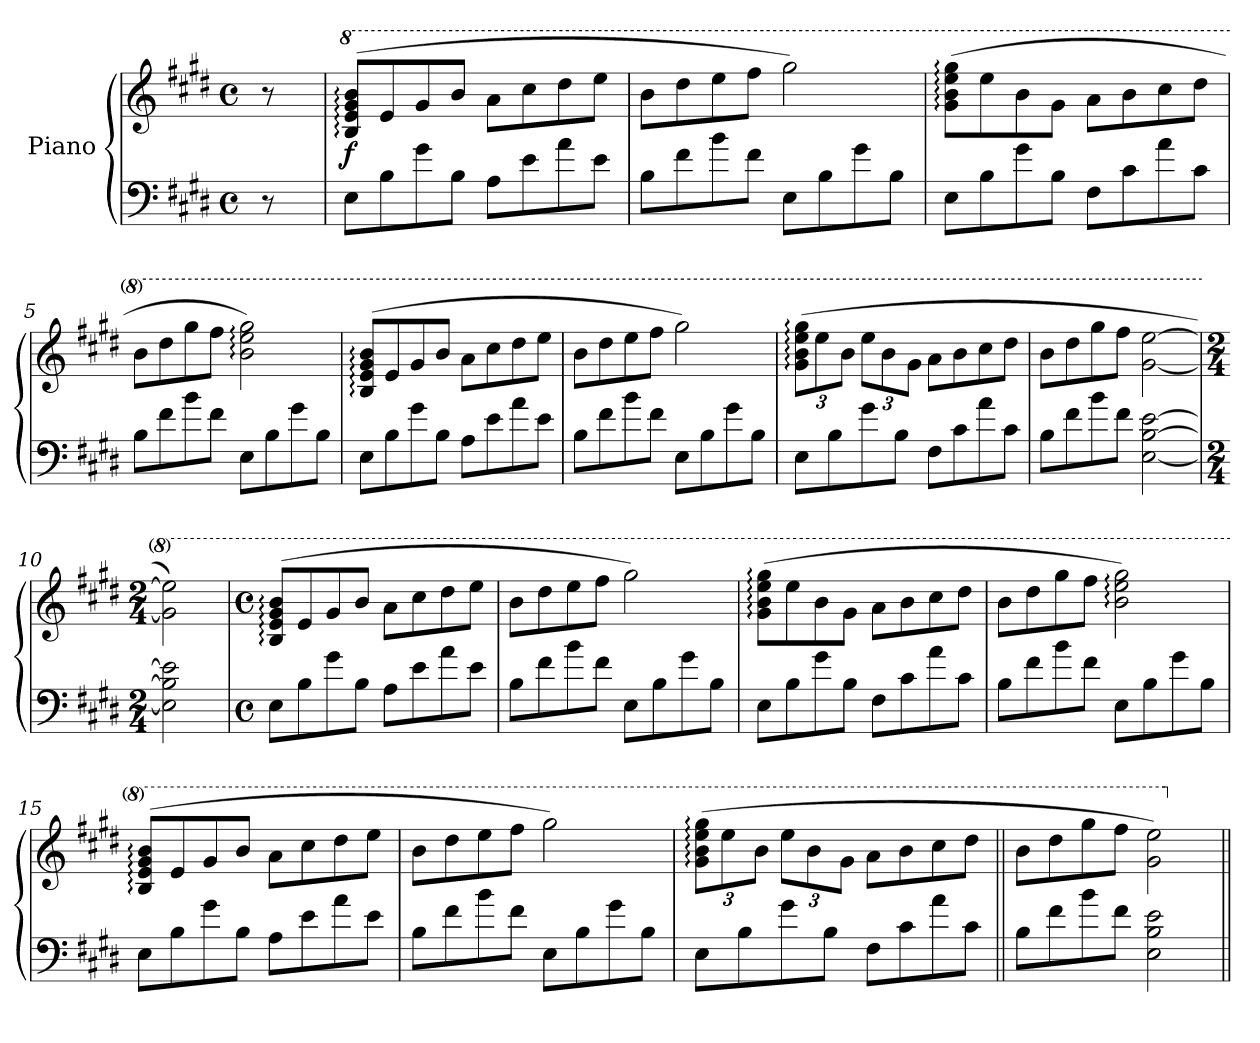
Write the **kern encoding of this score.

**kern	**kern	**dynam	**harte
*part1	*part1	*part1	*part1
*staff2	*staff1	*staff1/2	*
*I"Piano	*	*	*
*clefF4	*clefG2	*	*
*k[f#c#g#d#]	*k[f#c#g#d#]	*	*
*c#:	*c#:	*	*
*M4/4	*M4/4	*	*
*met(c)	*met(c)	*	*
=1	=1	=1	=1
8r	8r	.	.
=2	=2	=2	=2
*	*8va	*	*
*	*MM132	*	*
!	!	!LO:DY:b	!
8E\L	(>8b/: 8ee/: 8gg#/: 8bb/:L	f	E:maj E:maj
8B\	8ee/	.	.
8g#\	8gg#/	.	.
8B\J	8bb/J	.	.
8A\L	8aa\L	.	A:maj A:maj
8e\	8ccc#\	.	.
8a\	8ddd#\	.	.
8e\J	8eee\J	.	.
=3	=3	=3	=3
8B\L	8bb\L	.	B:maj B:maj
8f#\	8ddd#\	.	.
8b\	8eee\	.	.
8f#\J	8fff#\J	.	.
8E\L	2ggg#\)	.	E:maj E:maj
8B\	.	.	.
8g#\	.	.	.
8B\J	.	.	.
=4	=4	=4	=4
8E\L	(>8gg#\: 8bb\: 8eee\: 8ggg#\:L	.	E:maj E:maj
8B\	8eee\	.	.
8g#\	8bb\	.	.
8B\J	8gg#\J	.	.
!	!	!	!LO:H:n=1:kt=m
!	!	!	!LO:H:n=2:kt=m
8F#\L	8aa\L	.	F#:min F#:min
8c#\	8bb\	.	.
8a\	8ccc#\	.	.
8c#\J	8ddd#\J	.	.
=5	=5	=5	=5
8B\L	8bb\L	.	B:maj B:maj
8f#\	8ddd#\	.	.
8b\	8ggg#\	.	.
8f#\J	8fff#\J	.	.
8E\L	2bb\: 2eee\: 2ggg#\:)	.	E:maj E:maj
8B\	.	.	.
8g#\	.	.	.
8B\J	.	.	.
!!LO:LB:g=z
=6	=6	=6	=6
8E\L	(>8b/: 8ee/: 8gg#/: 8bb/:L	.	E:maj E:maj
8B\	8ee/	.	.
8g#\	8gg#/	.	.
8B\J	8bb/J	.	.
8A\L	8aa\L	.	A:maj A:maj
8e\	8ccc#\	.	.
8a\	8ddd#\	.	.
8e\J	8eee\J	.	.
=7	=7	=7	=7
8B\L	8bb\L	.	B:maj B:maj
8f#\	8ddd#\	.	.
8b\	8eee\	.	.
8f#\J	8fff#\J	.	.
8E\L	2ggg#\)	.	E:maj E:maj
8B\	.	.	.
8g#\	.	.	.
8B\J	.	.	.
=8	=8	=8	=8
*	*Xbrackettup	*	*
8E\L	(>12gg#\: 12bb\: 12eee\: 12ggg#\:L	.	E:maj E:maj
.	12eee\	.	.
8B\	.	.	.
.	12bb\J	.	.
8g#\	12eee\L	.	.
.	12bb\	.	.
8B\J	.	.	.
.	12gg#\J	.	.
!	!	!	!LO:H:n=1:kt=m
!	!	!	!LO:H:n=2:kt=m
8F#\L	8aa\L	.	F#:min F#:min
8c#\	8bb\	.	.
8a\	8ccc#\	.	.
8c#\J	8ddd#\J	.	.
=9	=9	=9	=9
8B\L	8bb\L	.	B:maj B:maj
8f#\	8ddd#\	.	.
8b\	8ggg#\	.	.
8f#\J	8fff#\J	.	.
[2E\ [2B\ [2e\	[2gg#\ [2eee\	.	E:maj E:maj
=10	=10	=10	=10
*M2/4	*M2/4	*	*
2E\] 2B\] 2e\]	2gg#\] 2eee\])	.	.
!!LO:LB:g=z
=11	=11	=11	=11
*M4/4	*M4/4	*	*
*met(c)	*met(c)	*	*
8E\L	(>8b/: 8ee/: 8gg#/: 8bb/:L	.	E:maj E:maj
8B\	8ee/	.	.
8g#\	8gg#/	.	.
8B\J	8bb/J	.	.
8A\L	8aa\L	.	A:maj A:maj
8e\	8ccc#\	.	.
8a\	8ddd#\	.	.
8e\J	8eee\J	.	.
=12	=12	=12	=12
8B\L	8bb\L	.	B:maj B:maj
8f#\	8ddd#\	.	.
8b\	8eee\	.	.
8f#\J	8fff#\J	.	.
8E\L	2ggg#\)	.	E:maj E:maj
8B\	.	.	.
8g#\	.	.	.
8B\J	.	.	.
=13	=13	=13	=13
8E\L	(>8gg#\: 8bb\: 8eee\: 8ggg#\:L	.	E:maj E:maj
8B\	8eee\	.	.
8g#\	8bb\	.	.
8B\J	8gg#\J	.	.
!	!	!	!LO:H:n=1:kt=m
!	!	!	!LO:H:n=2:kt=m
8F#\L	8aa\L	.	F#:min F#:min
8c#\	8bb\	.	.
8a\	8ccc#\	.	.
8c#\J	8ddd#\J	.	.
=14	=14	=14	=14
8B\L	8bb\L	.	B:maj B:maj
8f#\	8ddd#\	.	.
8b\	8ggg#\	.	.
8f#\J	8fff#\J	.	.
8E\L	2bb\: 2eee\: 2ggg#\:)	.	E:maj E:maj
8B\	.	.	.
8g#\	.	.	.
8B\J	.	.	.
!!LO:LB:g=z
=15	=15	=15	=15
8E\L	(>8b/: 8ee/: 8gg#/: 8bb/:L	.	E:maj E:maj
8B\	8ee/	.	.
8g#\	8gg#/	.	.
8B\J	8bb/J	.	.
8A\L	8aa\L	.	A:maj A:maj
8e\	8ccc#\	.	.
8a\	8ddd#\	.	.
8e\J	8eee\J	.	.
=16	=16	=16	=16
8B\L	8bb\L	.	B:maj B:maj
8f#\	8ddd#\	.	.
8b\	8eee\	.	.
8f#\J	8fff#\J	.	.
8E\L	2ggg#\)	.	E:maj E:maj
8B\	.	.	.
8g#\	.	.	.
8B\J	.	.	.
=17	=17	=17	=17
8E\L	(>12gg#\: 12bb\: 12eee\: 12ggg#\:L	.	E:maj E:maj
.	12eee\	.	.
8B\	.	.	.
.	12bb\J	.	.
8g#\	12eee\L	.	.
.	12bb\	.	.
8B\J	.	.	.
.	12gg#\J	.	.
!	!	!	!LO:H:n=1:kt=m
!	!	!	!LO:H:n=2:kt=m
8F#\L	8aa\L	.	F#:min F#:min
8c#\	8bb\	.	.
8a\	8ccc#\	.	.
8c#\J	8ddd#\J	.	.
=18||	=18||	=18||	=18||
8B\L	8bb\L	.	B:maj B:maj
8f#\	8ddd#\	.	.
8b\	8ggg#\	.	.
8f#\J	8fff#\J	.	.
2E\ 2B\ 2e\	2gg#\ 2eee\)	.	E:maj E:maj
*	*X8va	*	*
=||	=||	=||	=||
*-	*-	*-	*-
